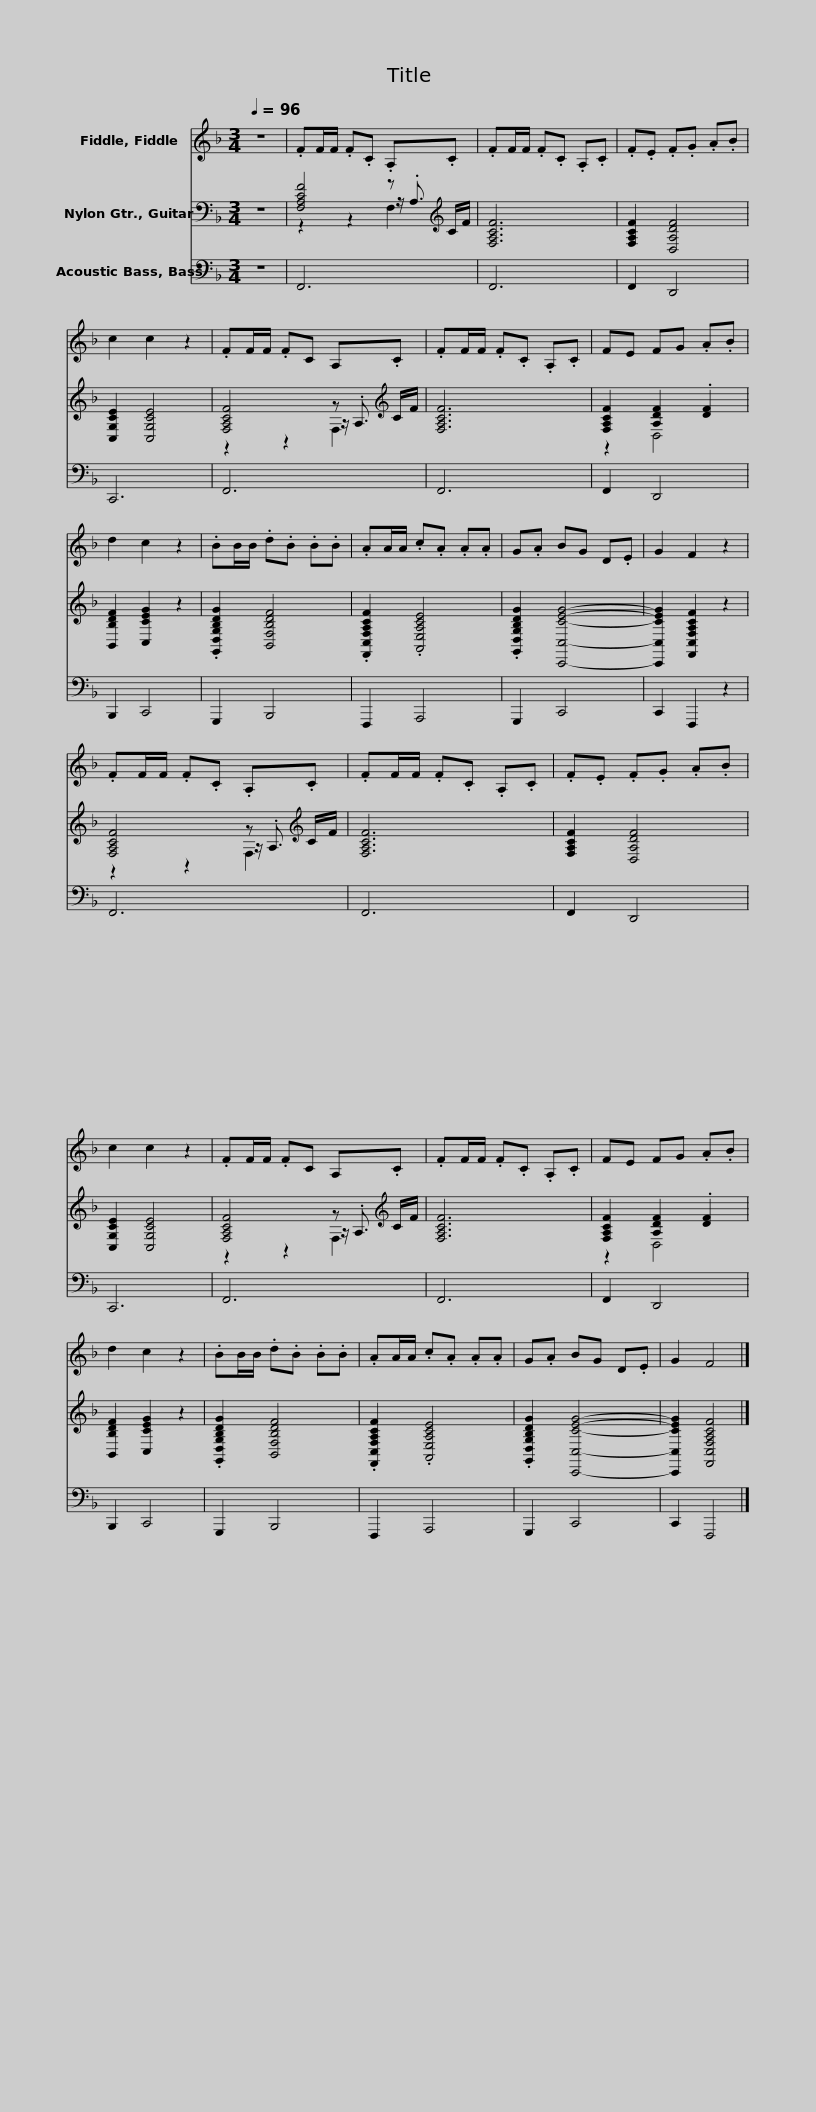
X:1
%%score 1 ( 2 3 4 ) 5
L:1/8
Q:1/4=96
M:3/4
I:linebreak $
K:F
V:1 treble
V:2 bass
V:3 bass
V:4 bass
V:5 bass
V:1
 z6 | .FF/F/ .F.C .A,.C | .FF/F/ .F.C .A,.C | .F.E .F.G .A.B | c2 c2 z2 |$ %5
 .FF/F/ .FC A,.C | .FF/F/ .F.C .A,.C | FE FG .A.B | d2 c2 z2 | .BB/B/ .d.B .B.B | %10
 .AA/A/ .c.A .A.A |$ G.A BG D.E | G2 F2 z2 | .FF/F/ .F.C .A,.C | .FF/F/ .F.C .A,.C | %15
 .F.E .F.G .A.B | c2 c2 z2 |$ .FF/F/ .FC A,.C | .FF/F/ .F.C .A,.C | FE FG .A.B | %20
 d2 c2 z2 | .BB/B/ .d.B .B.B | .AA/A/ .c.A .A.A |$ G.A BG D.E | G2 F4 |] %25
V:2
 z6 | [F,A,CF]4 z[K:treble] C/F/ | [F,A,CF]6 | [F,A,CF]2 [D,A,DF]4 | [C,G,CE]2 [C,G,CE]4 |$ %5
 [F,A,CF]4 z[K:treble] C/F/ | [F,A,CF]6 | [F,A,CF]2 [A,DF]2 .[DF]2 | [B,,B,DF]2 [C,CEG]2 z2 | .[G,,D,G,B,DG]2 [B,,F,B,DF]4 | %10
 .[F,,C,F,A,CF]2 .[A,,E,A,CE]4 |$ .[G,,D,G,B,DG]2 [C,,C,CEG]4- | [C,,C,CEG]2 [F,,C,F,A,CF]2 z2 | [F,A,CF]4 z[K:treble] C/F/ | [F,A,CF]6 | %15
 [F,A,CF]2 [D,A,DF]4 | [C,G,CE]2 [C,G,CE]4 |$ [F,A,CF]4 z[K:treble] C/F/ | [F,A,CF]6 | [F,A,CF]2 [A,DF]2 .[DF]2 | %20
 [B,,B,DF]2 [C,CEG]2 z2 | .[G,,D,G,B,DG]2 [B,,F,B,DF]4 | .[F,,C,F,A,CF]2 .[A,,E,A,CE]4 |$ .[G,,D,G,B,DG]2 [C,,C,CEG]4- | [C,,C,CEG]2 [F,,C,F,A,CF]4 |] %25
V:3
 x6 | z2 z2 z/ .A,3/2[K:treble] | x6 | x6 | x6 |$ %5
 z2 z2 z/ .A,3/2[K:treble] | x6 | z2 D,4 | x6 | x6 | %10
 x6 |$ x6 | x6 | z2 z2 z/ .A,3/2[K:treble] | x6 | %15
 x6 | x6 |$ z2 z2 z/ .A,3/2[K:treble] | x6 | z2 D,4 | %20
 x6 | x6 | x6 |$ x6 | x6 |] %25
V:4
 x6 | z2 z2 F,2[K:treble] | x6 | x6 | x6 |$ %5
 z2 z2 F,2[K:treble] | x6 | x6 | x6 | x6 | %10
 x6 |$ x6 | x6 | z2 z2 F,2[K:treble] | x6 | %15
 x6 | x6 |$ z2 z2 F,2[K:treble] | x6 | x6 | %20
 x6 | x6 | x6 |$ x6 | x6 |] %25
V:5
 z6 | F,,6 | F,,6 | F,,2 D,,4 | C,,6 |$ %5
 F,,6 | F,,6 | F,,2 D,,4 | B,,,2 C,,4 | G,,,2 B,,,4 | %10
 F,,,2 A,,,4 |$ G,,,2 C,,4 | C,,2 F,,,2 z2 | F,,6 | F,,6 | %15
 F,,2 D,,4 | C,,6 |$ F,,6 | F,,6 | F,,2 D,,4 | %20
 B,,,2 C,,4 | G,,,2 B,,,4 | F,,,2 A,,,4 |$ G,,,2 C,,4 | C,,2 F,,,4 |] %25
